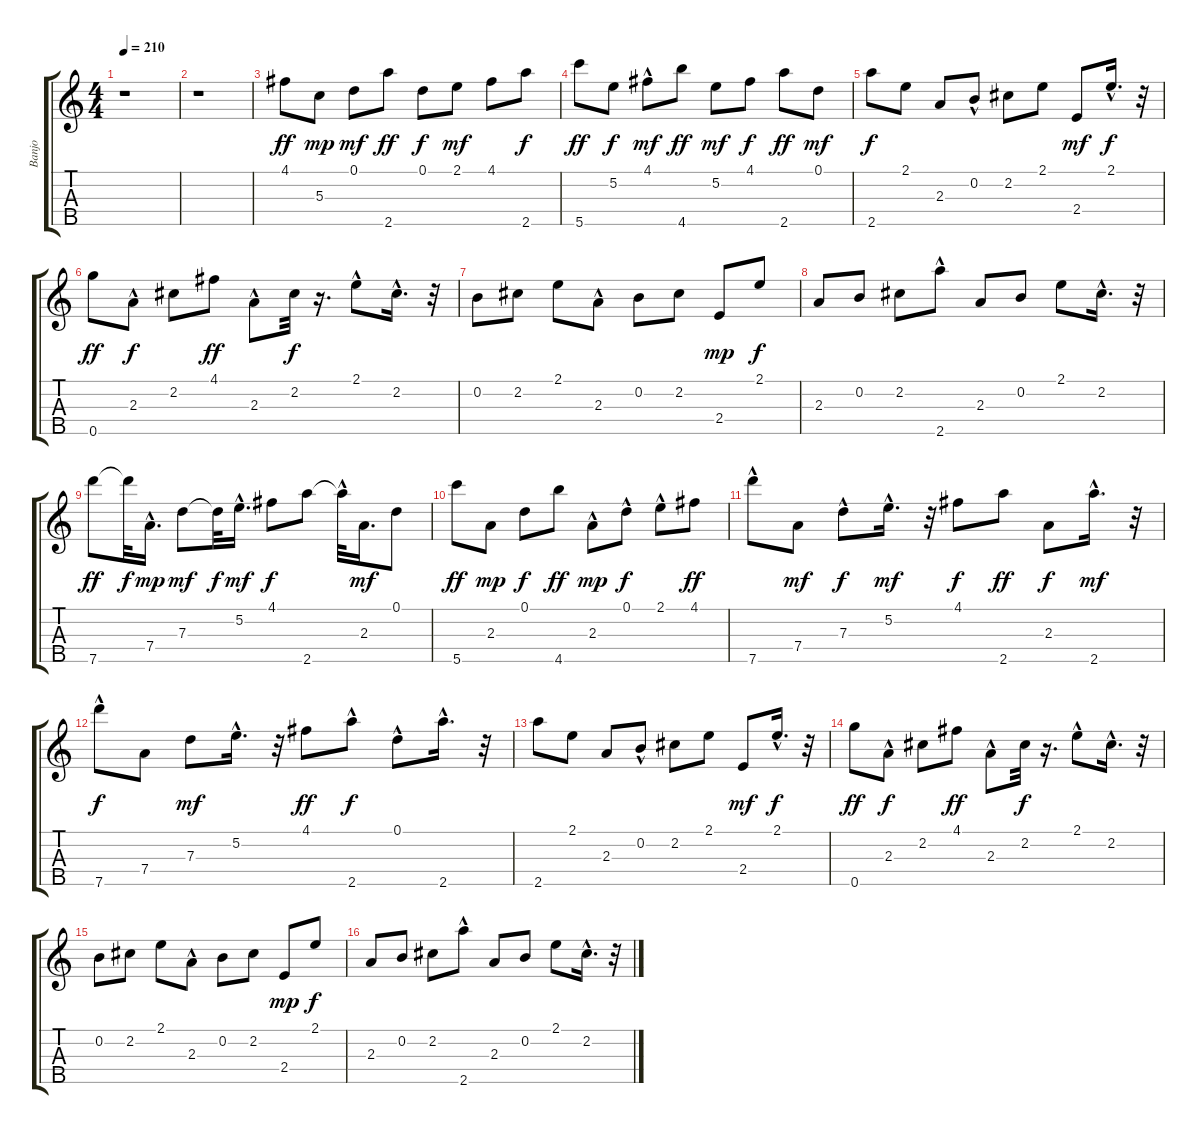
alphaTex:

\track ("Banjo" "Banjo") {instrument banjo}
\staff {score tabs}
\tuning (D4 B3 G3 D3 G4) {hide}
\displaytranspose 12
\ts (4 4)
\tempo 210
\clef g2
\ks c
r.1{dy f} |
r.1 |
4.1.8{dy ff} 5.3.8{dy mp} 0.1.8{dy mf} 2.5.8{dy ff} 0.1.8{dy f} 2.1.8{dy mf} 4.1.8 2.5.8{dy f} |
5.5.8{dy ff} 5.2.8{dy f} 4.1{hac}.8{dy mf} 4.5.8{dy ff} 5.2.8{dy mf} 4.1.8{dy f} 2.5.8{dy ff} 0.1.8{dy mf} |
2.5.8{dy f} 2.1.8 2.3.8 0.2{hac}.8 2.2.8 2.1.8 2.4.8{dy mf} 2.1{hac}.16{d dy f} r.32 |
0.5.8{dy ff} 2.3{hac}.8{dy f} 2.2.8 4.1.8{dy ff} 2.3{hac}.8 2.2.32{dy f} r.16{d} 2.1{hac}.8 2.2{hac}.16{d} r.32 |
0.2.8 2.2.8 2.1.8 2.3{hac}.8 0.2.8 2.2.8 2.4.8{dy mp} 2.1.8{dy f} |
2.3.8 0.2.8 2.2.8 2.5{hac}.8 2.3.8 0.2.8 2.1.8 2.2{hac}.16{d} r.32 |
7.5.8{dy ff} 7.5{t}.32{dy f} 7.4{hac}.16{d dy mp} 7.3.8{dy mf} 7.3{t}.32{dy f} 5.2{hac}.16{d dy mf} 4.1.8{dy f} 2.5.8 2.5{hac t}.32 2.3.16{d dy mf} 0.1.8 |
5.5.8{dy ff} 2.3.8{dy mp} 0.1.8{dy f} 4.5.8{dy ff} 2.3{hac}.8{dy mp} 0.1{hac}.8{dy f} 2.1{hac}.8 4.1.8{dy ff} |
7.5{hac}.8 7.4.8{dy mf} 7.3{hac}.8{dy f} 5.2{hac}.16{d dy mf} r.32 4.1.8{dy f} 2.5.8{dy ff} 2.3.8{dy f} 2.5{hac}.16{d dy mf} r.32 |
7.5{hac}.8{dy f} 7.4.8 7.3.8{dy mf} 5.2{hac}.16{d} r.32 4.1.8{dy ff} 2.5{hac}.8{dy f} 0.1{hac}.8 2.5{hac}.16{d} r.32 |
2.5.8 2.1.8 2.3.8 0.2{hac}.8 2.2.8 2.1.8 2.4.8{dy mf} 2.1{hac}.16{d dy f} r.32 |
0.5.8{dy ff} 2.3{hac}.8{dy f} 2.2.8 4.1.8{dy ff} 2.3{hac}.8 2.2.32{dy f} r.16{d} 2.1{hac}.8 2.2{hac}.16{d} r.32 |
0.2.8 2.2.8 2.1.8 2.3{hac}.8 0.2.8 2.2.8 2.4.8{dy mp} 2.1.8{dy f} |
2.3.8 0.2.8 2.2.8 2.5{hac}.8 2.3.8 0.2.8 2.1.8 2.2{hac}.16{d} r.32
